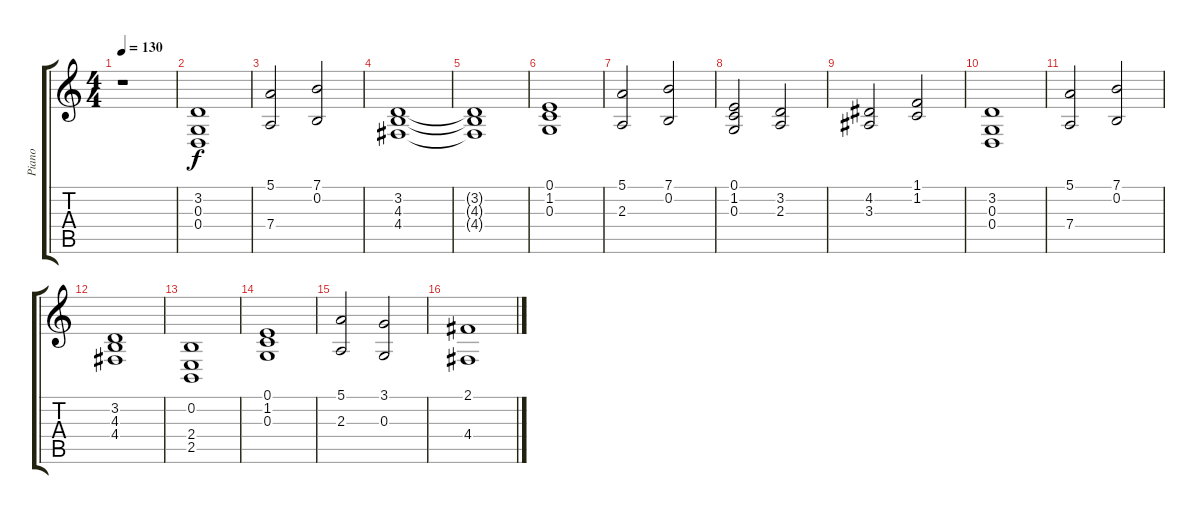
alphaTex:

\track ("Piano" "Piano") {instrument acousticgrandpiano}
\staff {score tabs}
\tuning (E4 B3 G3 D3 A2 E2) {hide}
\ts (4 4)
\tempo 130
\clef g2
\ks c
r.1{dy f} |
(3.2 0.3 0.4).1{instrument acousticgrandpiano} |
(5.1 7.4).2 (7.1 0.2).2 |
(3.2 4.3 4.4).1 |
(3.2{t} 4.3{t} 4.4{t}).1 |
(0.1 1.2 0.3).1 |
(5.1 2.3).2 (7.1 0.2).2 |
(0.1 1.2 0.3).2 (3.2 2.3).2 |
(4.2 3.3).2 (1.1 1.2).2 |
(3.2 0.3 0.4).1 |
(5.1 7.4).2 (7.1 0.2).2 |
(3.2 4.3 4.4).1 |
(0.2 2.4 2.5).1 |
(0.1 1.2 0.3).1 |
(5.1 2.3).2 (3.1 0.3).2 |
(2.1 4.4).1
